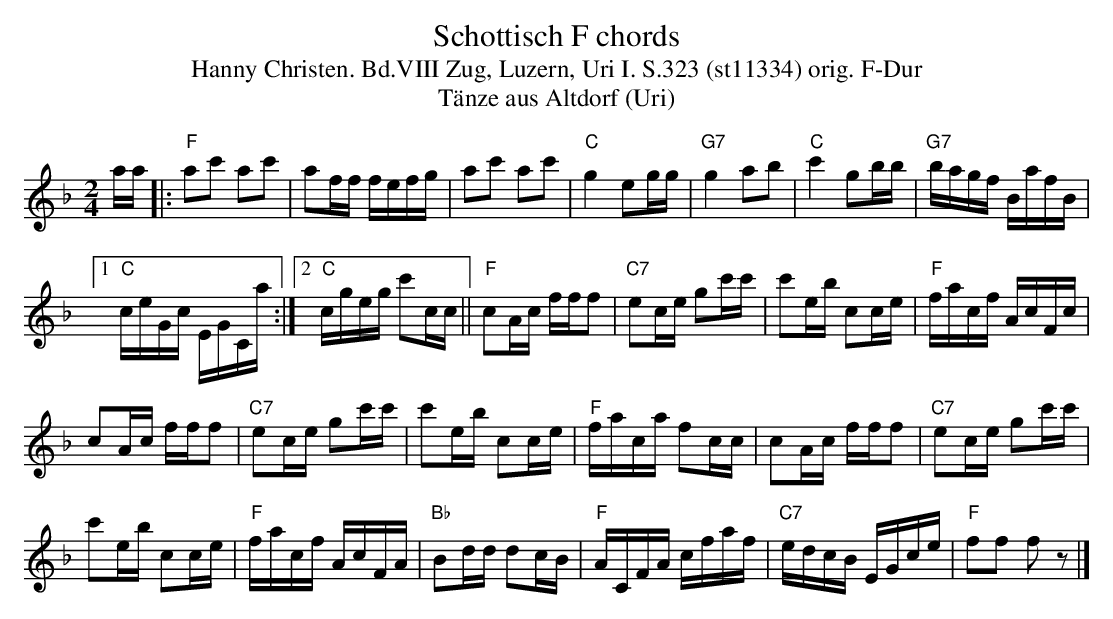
X:1
T: Schottisch F chords
T:Hanny Christen. Bd.VIII Zug, Luzern, Uri I. S.323 (st11334) orig. F-Dur
T: T\"anze aus Altdorf (Uri)
M:2/4
L:1/16
K:F %%MIDI gchordon
aa |: "F"a2c'2 a2c'2 | a2ff fefg | a2c'2 a2c'2 | "C"g4 e2gg | "G7"g4 a2b2 | "C"c'4 g2bb | "G7"bagf BafB |1
"C"ceGc EGCa :|2 "C"cgeg c'2cc || "F"c2Ac fff2 | "C7"e2ce g2c'c' | c'2eb c2ce | "F"facf AcFc |
c2Ac fff2 | "C7"e2ce g2c'c' | c'2eb c2ce | "F"faca f2cc | c2Ac fff2 | "C7"e2ce g2c'c' |
c'2eb c2ce | "F"facf AcFA | "Bb"B2dd d2cB | "F"ACFA cfaf | "C7"edcB EGce | "F"f2f2 f2z2 |]
